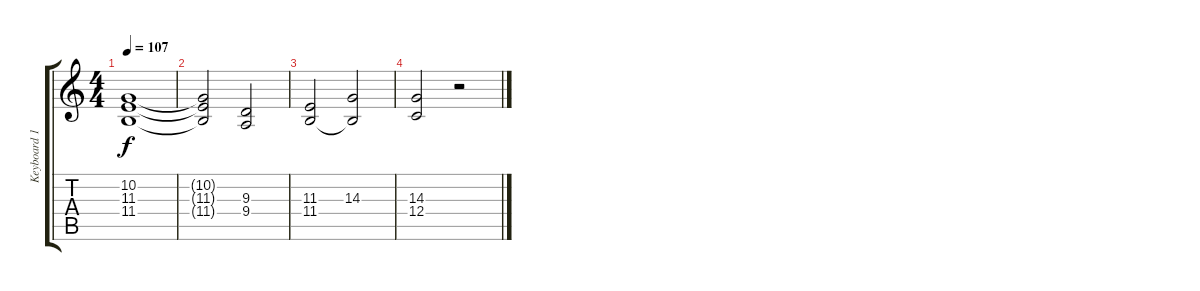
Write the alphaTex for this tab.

\track ("Keyboard 1" "Keyboard 1") {instrument stringensemble1}
\staff {score tabs}
\tuning (D4 A3 F3 C3 G2 C2) {hide}
\ts (4 4)
\tempo 107
\clef g2
\ks c
(10.2 11.3 11.4).1{dy f} |
(10.2{t} 11.3{t} 11.4{t}).2 (9.3 9.4).2 |
(11.3 11.4).2{volume 0} (14.3 11.4{t}).2 |
(14.3 12.4).2 r.2
